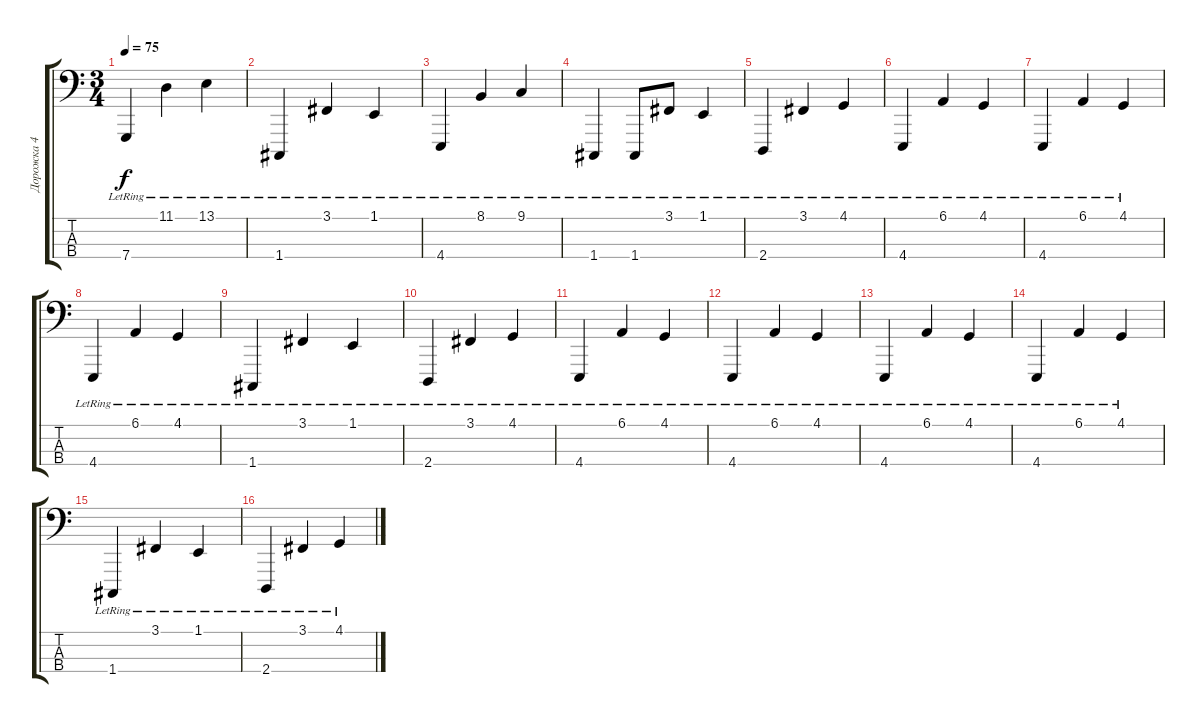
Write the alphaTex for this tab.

\track ("Дорожка 4" "Дорожка 4") {instrument reedorgan}
\staff {score tabs}
\tuning (Eb2 Bb1 F1 C1) {hide}
\ts (3 4)
\tempo 75
\clef f4
\ks c
7.4{lr}.4{dy f} 11.1{lr}.4 13.1{lr}.4 |
1.4{lr}.4 3.1{lr}.4 1.1{lr}.4 |
4.4{lr}.4 8.1{lr}.4 9.1{lr}.4 |
1.4{lr}.4 1.4{lr}.8 3.1{lr}.8 1.1{lr}.4 |
2.4{lr}.4 3.1{lr}.4 4.1{lr}.4 |
4.4{lr}.4 6.1{lr}.4 4.1{lr}.4 |
4.4{lr}.4 6.1{lr}.4 4.1{lr}.4 |
4.4{lr}.4 6.1{lr}.4 4.1{lr}.4 |
1.4{lr}.4 3.1{lr}.4 1.1{lr}.4 |
2.4{lr}.4 3.1{lr}.4 4.1{lr}.4 |
4.4{lr}.4 6.1{lr}.4 4.1{lr}.4 |
4.4{lr}.4 6.1{lr}.4 4.1{lr}.4 |
4.4{lr}.4 6.1{lr}.4 4.1{lr}.4 |
4.4{lr}.4 6.1{lr}.4 4.1{lr}.4 |
1.4{lr}.4 3.1{lr}.4 1.1{lr}.4 |
2.4{lr}.4 3.1{lr}.4 4.1{lr}.4
